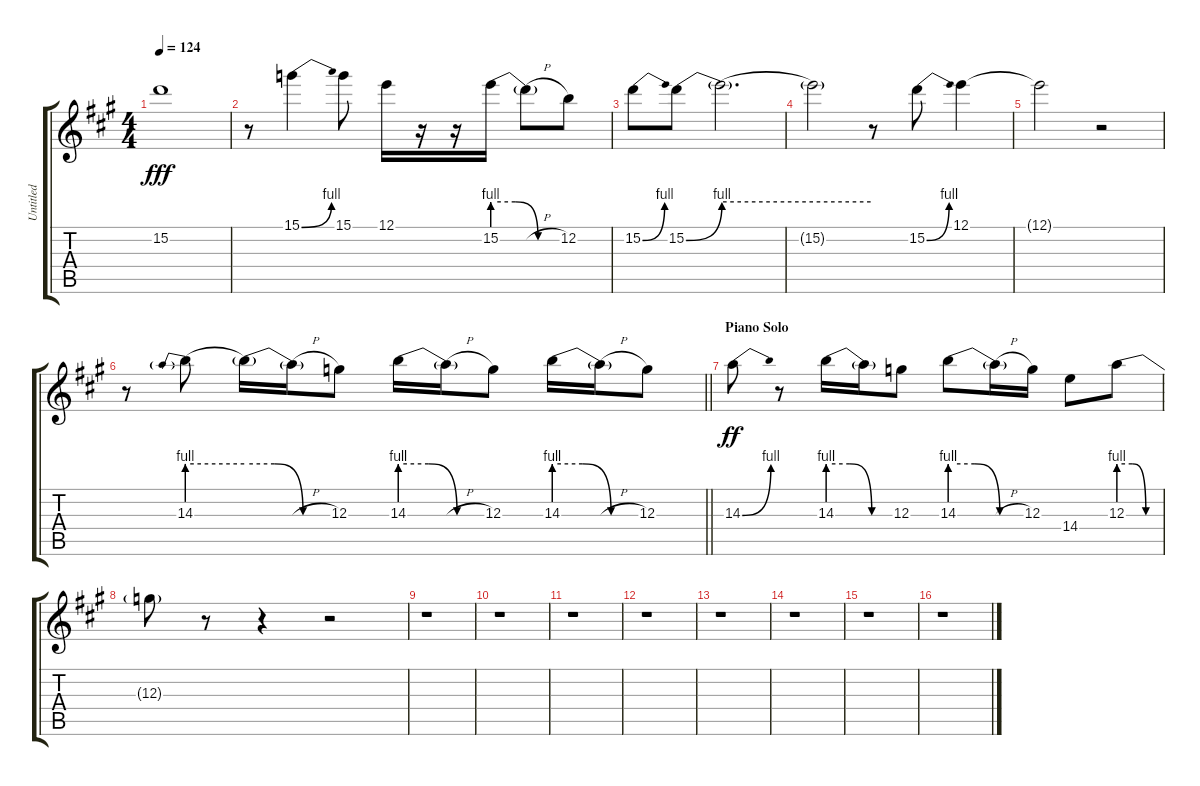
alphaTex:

\track ("Untitled" "Untitled") {instrument distortionguitar}
\staff {score tabs}
\tuning (E4 B3 G3 D3 A2 E2) {hide}
\ts (4 4)
\tempo 124
\clef g2
\ks a
15.2{t}.1{dy fff} |
r.8 15.1{be (bend 0 0 60 4)}.4 15.1.8 12.1.16 r.16 r.16 15.2{be (custom 0 4 20 4 40 0 60 0)}.16 15.2{h t}.8 12.2.8 |
15.2{be (bend 0 0 60 4)}.8 15.2{be (bend 0 0 60 4)}.8 15.2{be (hold 0 4 60 4) t}.2{d} |
15.2{t}.2 r.8 15.2{be (bend 0 0 60 4)}.8 12.1.4 |
12.1{t}.2 r.2 |
\barLineRight lightlight
r.8 14.3{be (prebend 0 4 60 4)}.8 14.3{be (custom 0 4 20 4 40 0 60 0) t}.16 14.3{h t}.16 12.3.8 14.3{be (custom 0 4 20 4 40 0 60 0)}.16 14.3{h t}.16 12.3.8 14.3{be (custom 0 4 20 4 40 0 60 0)}.16 14.3{h t}.16 12.3.8 |
\section ("" "Piano Solo")
14.3{be (bend 0 0 60 4)}.8{dy ff} r.8 14.3{be (custom 0 4 20 4 40 0 60 0)}.16 14.3{t}.16 12.3.8 14.3{be (custom 0 4 20 4 40 0 60 0)}.8 14.3{h t}.16 12.3.16 14.4.8 12.3{be (custom 0 4 20 4 40 0 60 0)}.8 |
12.3{t}.8 r.8 r.4 r.2 |
r.1 |
r.1 |
r.1 |
r.1 |
r.1 |
r.1 |
r.1 |
r.1
